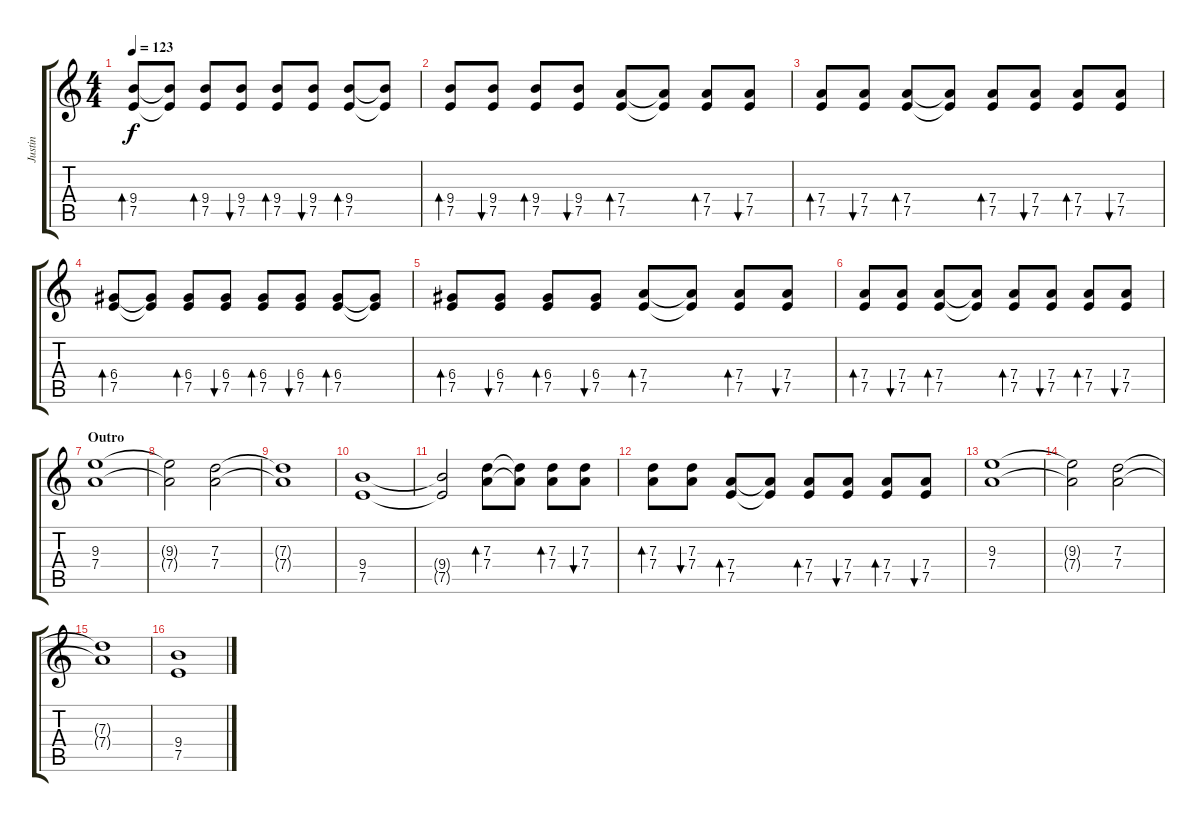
\track ("Justin" "Justin") {instrument acousticguitarsteel}
\staff {score tabs}
\tuning (E4 B3 G3 D3 A2 E2) {hide}
\ts (4 4)
\tempo 123
\clef g2
\ks c
(9.4 7.5).8{bd 60 dy f} (9.4{t} 7.5{t}).8 (9.4 7.5).8{bd 60} (9.4 7.5).8{bu 60} (9.4 7.5).8{bd 60} (9.4 7.5).8{bu 60} (9.4 7.5).8{bd 60} (9.4{t} 7.5{t}).8 |
(9.4 7.5).8{bd 60} (9.4 7.5).8{bu 60} (9.4 7.5).8{bd 60} (9.4 7.5).8{bu 60} (7.4 7.5).8{bd 60} (7.4{t} 7.5{t}).8 (7.4 7.5).8{bd 60} (7.4 7.5).8{bu 60} |
(7.4 7.5).8{bd 60} (7.4 7.5).8{bu 60} (7.4 7.5).8{bd 60} (7.4{t} 7.5{t}).8 (7.4 7.5).8{bd 60} (7.4 7.5).8{bu 60} (7.4 7.5).8{bd 60} (7.4 7.5).8{bu 60} |
(6.4 7.5).8{bd 60} (6.4{t} 7.5{t}).8 (6.4 7.5).8{bd 60} (6.4 7.5).8{bu 60} (6.4 7.5).8{bd 60} (6.4 7.5).8{bu 60} (6.4 7.5).8{bd 60} (6.4{t} 7.5{t}).8 |
(6.4 7.5).8{bd 60} (6.4 7.5).8{bu 60} (6.4 7.5).8{bd 60} (6.4 7.5).8{bu 60} (7.4 7.5).8{bd 60} (7.4{t} 7.5{t}).8 (7.4 7.5).8{bd 60} (7.4 7.5).8{bu 60} |
(7.4 7.5).8{bd 60} (7.4 7.5).8{bu 60} (7.4 7.5).8{bd 60} (7.4{t} 7.5{t}).8 (7.4 7.5).8{bd 60} (7.4 7.5).8{bu 60} (7.4 7.5).8{bd 60} (7.4 7.5).8{bu 60} |
\section ("" "Outro")
(9.3 7.4).1{instrument overdrivenguitar} |
(9.3{t} 7.4{t}).2 (7.3 7.4).2 |
(7.3{t} 7.4{t}).1 |
(9.4 7.5).1 |
(9.4{t} 7.5{t}).2 (7.3 7.4).8{bd 240} (7.3{t} 7.4{t}).8 (7.3 7.4).8{bd 240} (7.3 7.4).8{bu 240} |
(7.3 7.4).8{bd 240} (7.3 7.4).8{bu 240} (7.4 7.5).8{bd 240} (7.4{t} 7.5{t}).8 (7.4 7.5).8{bd 240} (7.4 7.5).8{bu 240} (7.4 7.5).8{bd 240} (7.4 7.5).8{bu 240} |
(9.3 7.4).1 |
(9.3{t} 7.4{t}).2 (7.3 7.4).2 |
(7.3{t} 7.4{t}).1 |
(9.4 7.5).1
